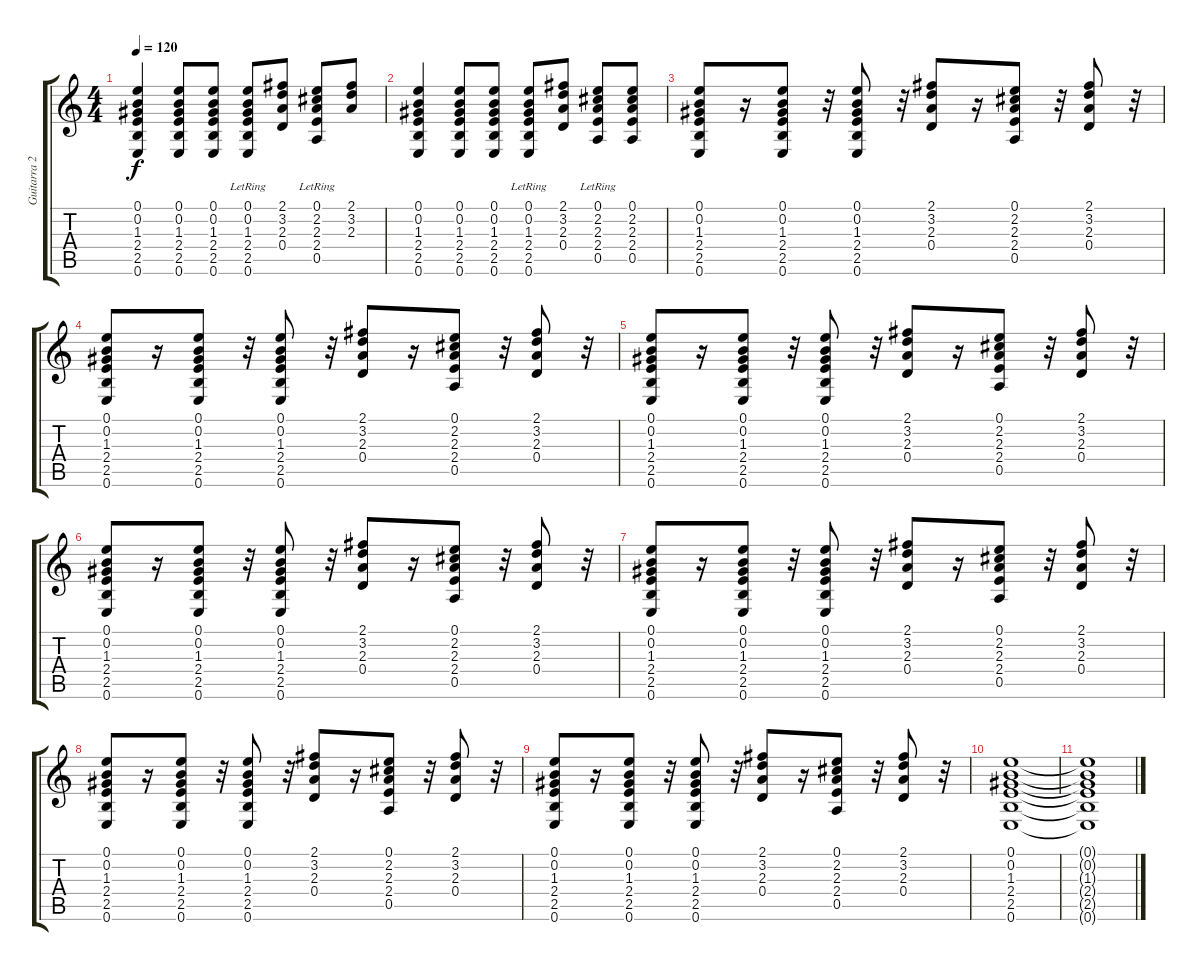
\track ("Guitarra 2" "Guitarra 2") {instrument acousticguitarsteel}
\staff {score tabs}
\tuning (E4 B3 G3 D3 A2 E2) {hide}
\ts (4 4)
\tempo 120
\clef g2
\ks c
(0.1 0.2 1.3 2.4 2.5 0.6).4{dy f} (0.1 0.2 1.3 2.4 2.5 0.6).8 (0.1 0.2 1.3 2.4 2.5 0.6).8 (0.1 0.2 1.3 2.4 2.5{lr} 0.6{lr}).8 (2.1 3.2 2.3 0.4).8 (0.1 2.2 2.3 2.4{lr} 0.5{lr}).8 (2.1 3.2 2.3).8 |
(0.1 0.2 1.3 2.4 2.5 0.6).4 (0.1 0.2 1.3 2.4 2.5 0.6).8 (0.1 0.2 1.3 2.4 2.5 0.6).8 (0.1 0.2 1.3 2.4 2.5{lr} 0.6{lr}).8 (2.1 3.2 2.3 0.4).8 (0.1 2.2 2.3 2.4{lr} 0.5{lr}).8 (0.1 2.2 2.3 2.4 0.5).8 |
(0.1 0.2 1.3 2.4 2.5 0.6).8 r.16 (0.1 0.2 1.3 2.4 2.5 0.6).8 r.32 (0.1 0.2 1.3 2.4 2.5 0.6).8 r.32 (2.1 3.2 2.3 0.4).8 r.16 (0.1 2.2 2.3 2.4 0.5).8 r.32 (2.1 3.2 2.3 0.4).8 r.32 |
(0.1 0.2 1.3 2.4 2.5 0.6).8 r.16 (0.1 0.2 1.3 2.4 2.5 0.6).8 r.32 (0.1 0.2 1.3 2.4 2.5 0.6).8 r.32 (2.1 3.2 2.3 0.4).8 r.16 (0.1 2.2 2.3 2.4 0.5).8 r.32 (2.1 3.2 2.3 0.4).8 r.32 |
(0.1 0.2 1.3 2.4 2.5 0.6).8 r.16 (0.1 0.2 1.3 2.4 2.5 0.6).8 r.32 (0.1 0.2 1.3 2.4 2.5 0.6).8 r.32 (2.1 3.2 2.3 0.4).8 r.16 (0.1 2.2 2.3 2.4 0.5).8 r.32 (2.1 3.2 2.3 0.4).8 r.32 |
(0.1 0.2 1.3 2.4 2.5 0.6).8 r.16 (0.1 0.2 1.3 2.4 2.5 0.6).8 r.32 (0.1 0.2 1.3 2.4 2.5 0.6).8 r.32 (2.1 3.2 2.3 0.4).8 r.16 (0.1 2.2 2.3 2.4 0.5).8 r.32 (2.1 3.2 2.3 0.4).8 r.32 |
(0.1 0.2 1.3 2.4 2.5 0.6).8 r.16 (0.1 0.2 1.3 2.4 2.5 0.6).8 r.32 (0.1 0.2 1.3 2.4 2.5 0.6).8 r.32 (2.1 3.2 2.3 0.4).8 r.16 (0.1 2.2 2.3 2.4 0.5).8 r.32 (2.1 3.2 2.3 0.4).8 r.32 |
(0.1 0.2 1.3 2.4 2.5 0.6).8 r.16 (0.1 0.2 1.3 2.4 2.5 0.6).8 r.32 (0.1 0.2 1.3 2.4 2.5 0.6).8 r.32 (2.1 3.2 2.3 0.4).8 r.16 (0.1 2.2 2.3 2.4 0.5).8 r.32 (2.1 3.2 2.3 0.4).8 r.32 |
(0.1 0.2 1.3 2.4 2.5 0.6).8 r.16 (0.1 0.2 1.3 2.4 2.5 0.6).8 r.32 (0.1 0.2 1.3 2.4 2.5 0.6).8 r.32 (2.1 3.2 2.3 0.4).8 r.16 (0.1 2.2 2.3 2.4 0.5).8 r.32 (2.1 3.2 2.3 0.4).8 r.32 |
(0.1 0.2 1.3 2.4 2.5 0.6).1 |
(0.1{t} 0.2{t} 1.3{t} 2.4{t} 2.5{t} 0.6{t}).1{volume 0}
